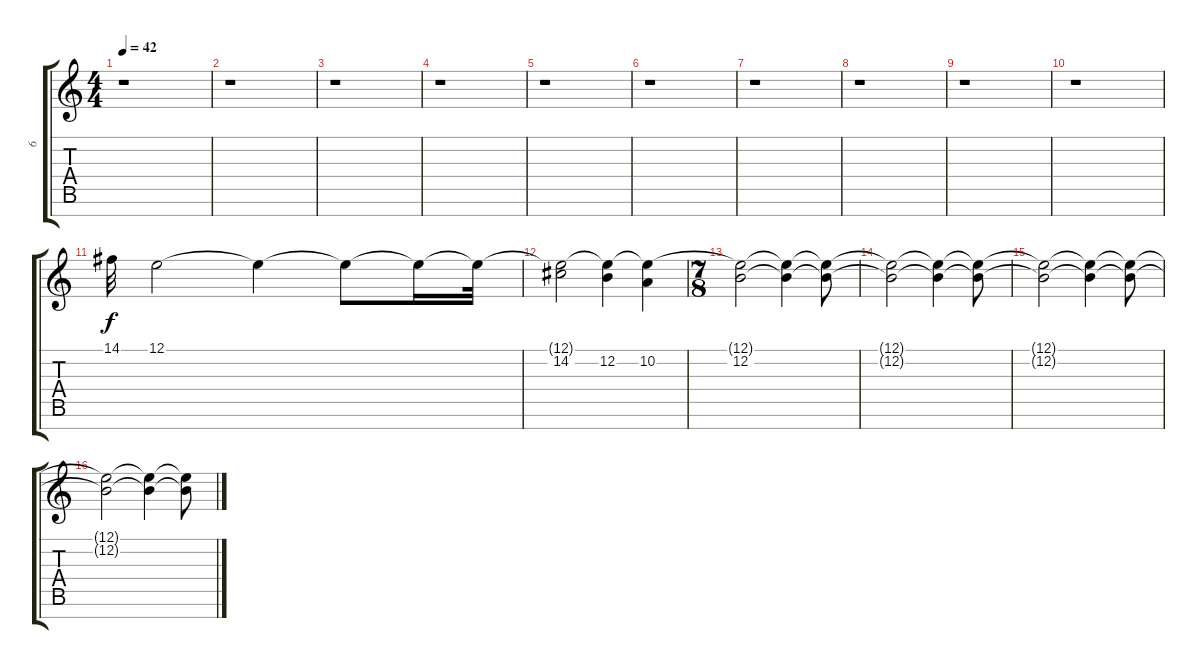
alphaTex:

\track ("6" "6") {instrument pad2warm}
\staff {score tabs}
\tuning (E4 B3 G3 D3 A2 E2 B1) {hide}
\ts (4 4)
\tempo 42
\clef g2
\ks c
r.1{dy f instrument pad2warm} |
r.1 |
r.1 |
r.1 |
r.1 |
r.1 |
r.1 |
r.1 |
r.1 |
r.1 |
14.1.32 12.1.2 12.1{t}.4 12.1{t}.8 12.1{t}.16 12.1{t}.32 |
(12.1{t} 14.2).2 (12.1{t} 12.2).4 (12.1{t} 10.2).4 |
\ts (7 8)
(12.1{t} 12.2).2 (12.1{t} 12.2{t}).4 (12.1{t} 12.2{t}).8 |
(12.1{t} 12.2{t}).2 (12.1{t} 12.2{t}).4 (12.1{t} 12.2{t}).8 |
(12.1{t} 12.2{t}).2 (12.1{t} 12.2{t}).4 (12.1{t} 12.2{t}).8 |
(12.1{t} 12.2{t}).2 (12.1{t} 12.2{t}).4 (12.1{t} 12.2{t}).8
